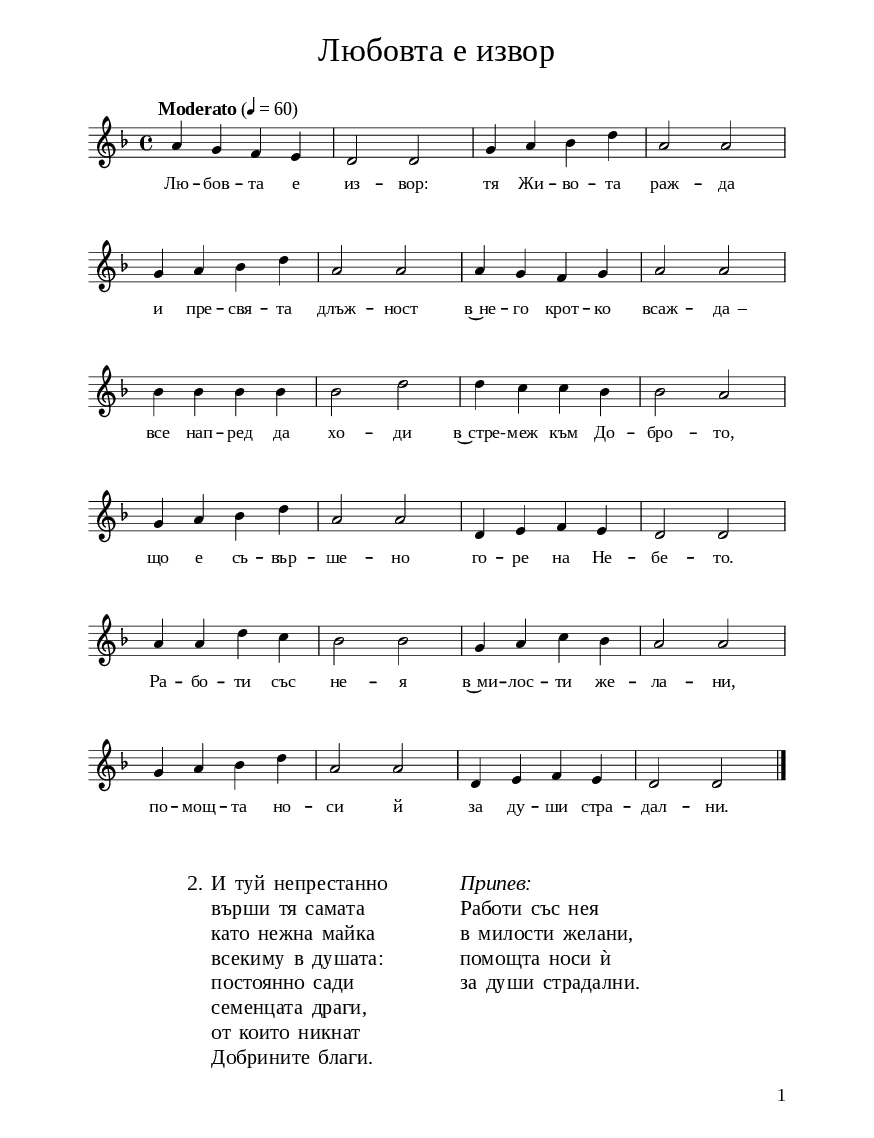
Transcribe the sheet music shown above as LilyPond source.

\version "2.24.2"

% include paper part and global functions
\include "include/globals.ily"

\bookpart {
  \label #'ref026
  \tocItem \markup "Любовта е извор"
  \include "include/bookpart-paper.ily"
  \score {
    \include "include/score-layout.ily"

    \new Voice \absolute {
      \clef treble
      \key d \minor
      \time 4/4
      \tempoFunc "Moderato" 4 "60"
      \autoBeamOff
      a'4 g' f' e'| d'2 d'2| g'4 a' bes' d''| a'2 a'2 | \break
      g'4 a' bes' d''| a'2 a'2 | a'4 g'4 f'4 g'4 a'2 a'2| \break
      bes'4 bes'4 bes'4 bes'4 | bes'2 d''2 | d''4 c''4 c''4 bes'4 bes'2 a'2 | \break
      g'4 a'4 bes'4 d''4 | a'2 a'2 | d'4 e'4 f'4 e'4 | d'2 d'2 | \break
      a'4 a'4 d''4 c''4 | bes'2 bes'2 | g'4 a'4 c''4 bes'4 | a'2 a'2 | \break
      g'4 a'4 bes'4 d''4 | a'2 a'2 | d'4 e'4 f'4 e'4 | d'2 d'2 | \bar "|." \break
    }

    \addlyrics {
      Лю -- бов -- та е из -- вор: тя Жи -- во -- та раж -- да
      и пре -- свя -- та длъж -- ност в~не -- го крот -- ко всаж -- "   да  –"
      все нап -- ред да хо -- ди "в~стре-" -- меж към До -- бро -- то,
      що е съ -- вър -- ше -- но го -- ре на Не -- бе -- то.
      Ра -- бо -- ти със не -- я в~ми -- лос -- ти же -- ла -- ни,
      по -- мощ -- та но -- си й за ду -- ши стра -- дал -- ни.
    }

    \header {
      title = \titleFunc "Любовта е извор" "Ljubovta e izvor"
    }

    \midi{}

  } % score


  \markup \fontsize #bgCoupletFontSize {
    \hspace #9.5
    \override #`(baseline-skip . ,bgCoupletBaselineSkip) % affects space between column lines
    \column {

      \line { 2. И туй непрестанно  }
      \line {   "   " върши тя самата }
      \line {   "   " като нежна майка }
      \line {   "   " всекиму в душата:  }
      \line {   "   " постоянно сади}
      \line {   "   " семенцата драги,}
      \line {   "   " от които никнат}
      \line {   "   " Добрините благи.}



    }

    \hspace #4
    \override #`(baseline-skip . ,bgCoupletBaselineSkip) % affects space between column lines
    \column {
      \line { "   " \italic {Припев:} }
      \line {   "   "Работи със нея }
      \line {   "   " в милости желани, }
      \line {   "   "   помощта носи ѝ }
      \line {   "   "  за души страдални. }


    } %column

  } % markup

  \pageBreak

  \markup \fontsize #bgCoupletFontSize {
    \hspace #20
    \override #`(baseline-skip . ,bgCoupletBaselineSkip) % affects space between column lines
    \column {
      \line { 3. Таз велика тайна }
      \line {   "   " кой добре разбира, }
      \line {   "   " свойта душа мила }
      \line {   "   " сутрина разкрива, }
      \line {   "   " както кринът бели}
      \line {   "   "на роса небесна}
      \line {   "   "и на слънчевата}
      \line {   "   "светлина чудесна.}
      \line {   "   "}
      \line { "   " \italic {Припев ...} }
      \line {   "   "}
      \line { 4. Слънцето, което }
      \line {   "   " оживотворява }
      \line {   "   " овреме човека,}
      \line {   "   " топло озарява, }
      \line {   "   "буди и възраства}
      \line {   "   "в него семенцата}
      \line {   "   "и му пълни тайно}
      \line {   "   "с Добрини душата.}
      \line {   "   "}
      \line { "   " \italic {Припев ...} }
      \line {   "   "}
      \line { 5. Плодове тъй сладки, }
      \line {   "   " в Любовта узрели, }
      \line {   "   "най-блажен ще бъде}
      \line {   "   "тоз, който ви вкуси.}
      \line {   "   "В жилища небесни}
      \line {   "   "вечно ще живее,}
      \line {   "   "пред престола Божи}
      \line {   "   "песни ще да пее.}
      \line {   "   "}
      \line { "   " \italic {Припев ...} }
    }

  } % markup


} % bookpart
